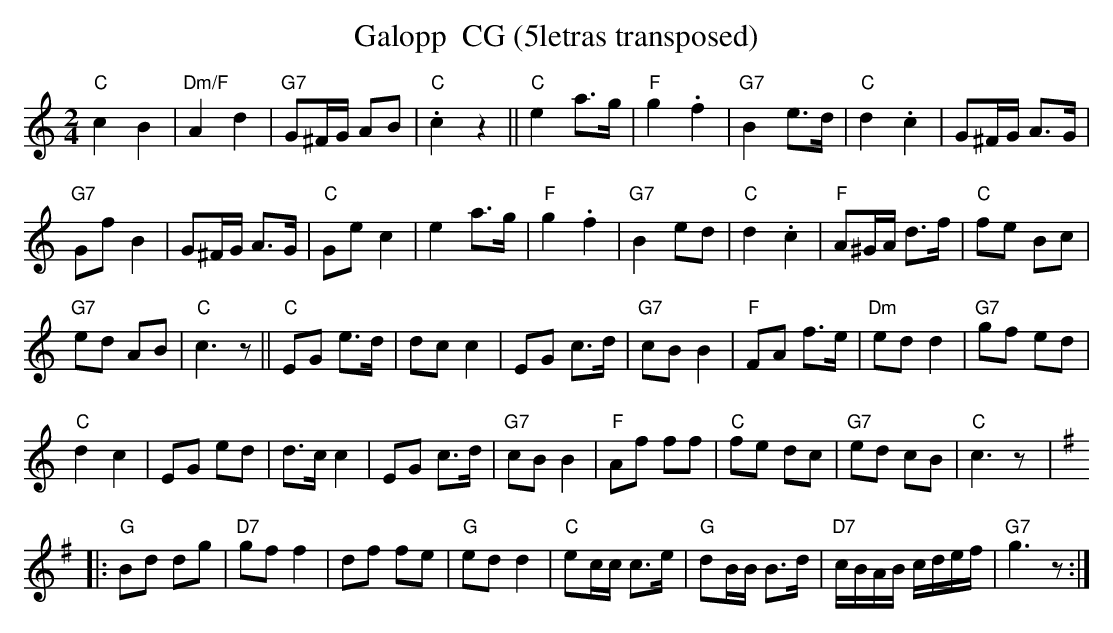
X:1
T:Galopp  CG (5letras transposed)
M:2/4
L:1/8
K:C transpose=3 %%MIDI gchordon
"C"c2B2 | "Dm/F"A2d2 | "G7"G^F/2G/2 AB | "C".c2z2 || "C"e2 a>g | "F"g2.f2 | "G7"B2e>d | \
"C"d2.c2 | G^F/2G/2 A>G |
 "G7"GfB2 | G^F/2G/2 A>G | "C"Gec2 | e2 a>g | \
"F"g2 .f2 | "G7"B2ed | "C"d2.c2 | "F"A^G/2A/2 d>f | "C"fe Bc |
 "G7"ed AB | "C"c3z || \
"C"EG e>d | dcc2 | EG c>d | "G7"cBB2 | "F"FA f>e | "Dm"edd2 | \
"G7"gf ed |
 "C"d2c2 | EG ed | d>cc2 | EG c>d | "G7"cBB2 | \
"F"Af ff | "C"fe dc | "G7"ed cB | "C"c3z |: [K:G]
"G"Bd dg | "D7"gff2 | \
df fe | "G"edd2 | "C"ec/2c/2 c>e | "G"dB/2B/2 B>d | "D7"c/2B/2A/2B/2 c/2d/2e/2f/2 | "G7"g3 z :|
